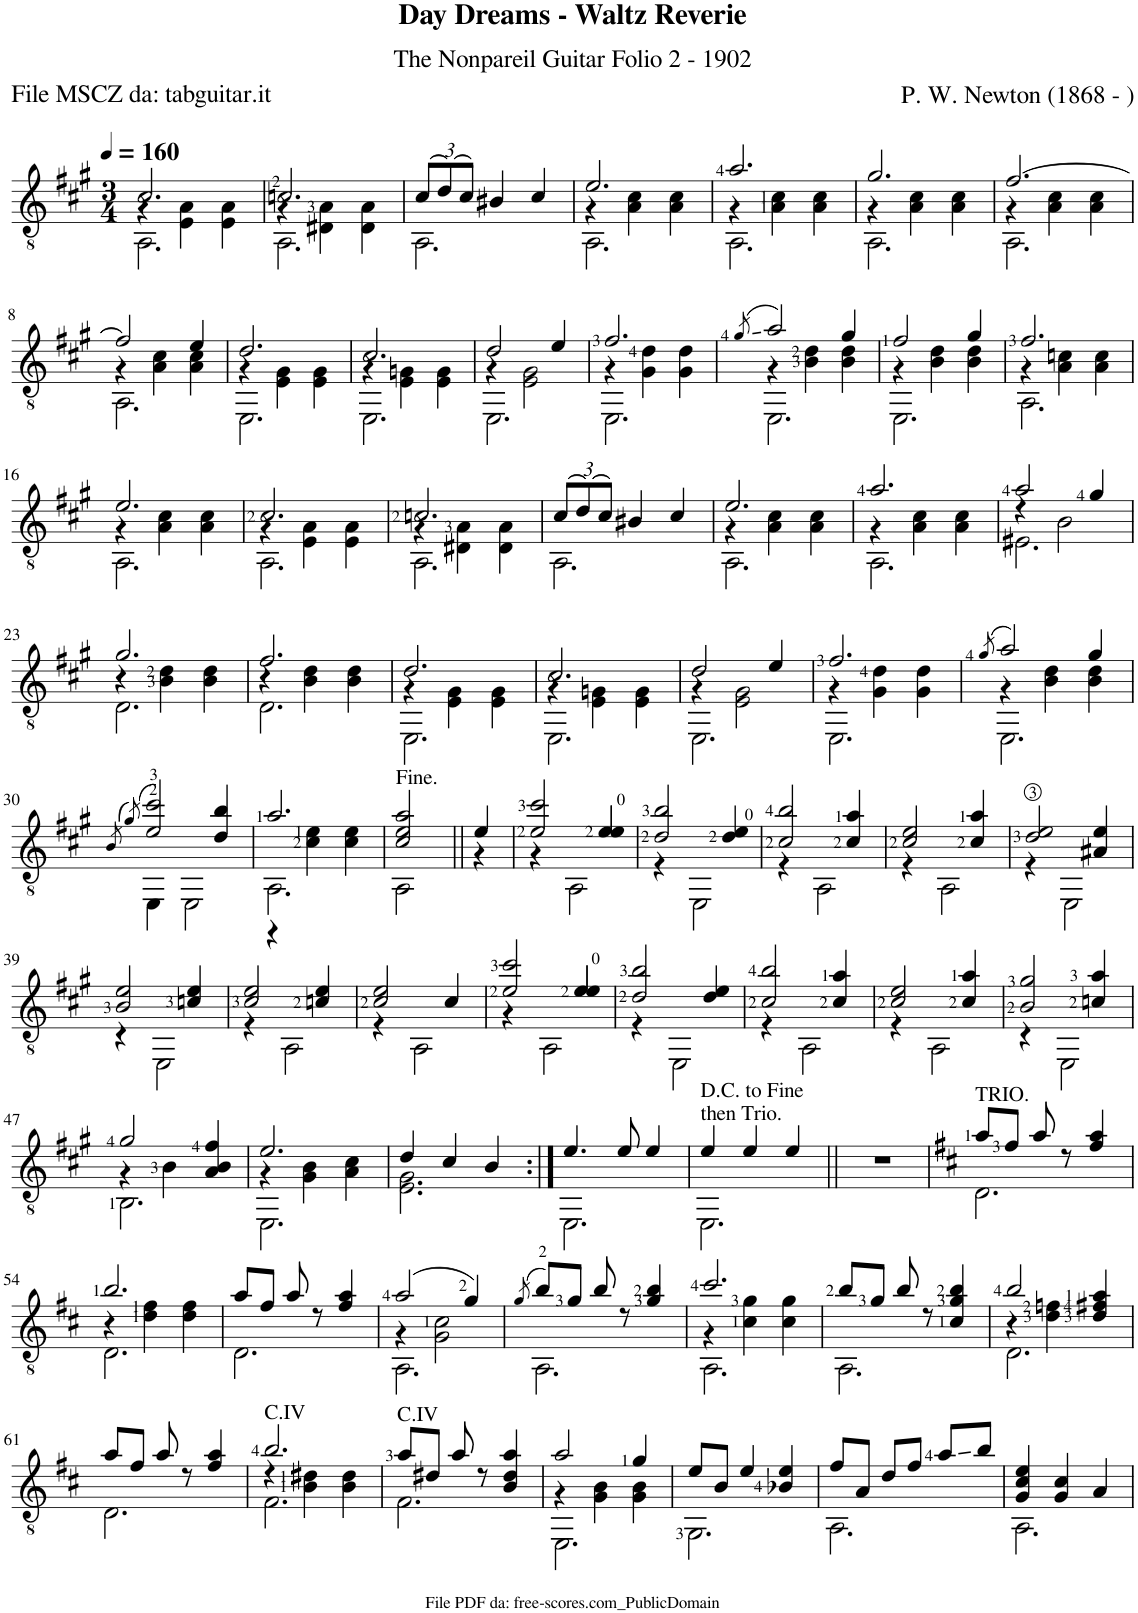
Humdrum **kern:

**kern
*part1
*staff1
*I"Guitar
*I'Guit.
*clefGv2
*k[f#c#g#]
*M3/4
*MM160
=1
*^
*	*^
2.c#/	4r	2.AA\
.	4E\ 4A\	.
.	4E\ 4A\	.
=2	=2	=2
2.cn/	4r	2.AA\
.	4D#X\ 4A\	.
.	4D#\ 4A\	.
*v	*v	*v
=3
*Xbrackettup
*^
(12c#/L	2.AA\
(12d/)	.
12c#/J)	.
4B#X/	.
4c#/	.
=4	=4
*	*^
2.e/	4r	2.AA\
.	4A\ 4c#\	.
.	4A\ 4c#\	.
=5	=5	=5
2.a/	4r	2.AA\
.	4A\ 4c#\	.
.	4A\ 4c#\	.
=6	=6	=6
2.g#/	4r	2.AA\
.	4A\ 4c#\	.
.	4A\ 4c#\	.
=7	=7	=7
[2.f#/	4r	2.AA\
.	4A\ 4c#\	.
.	4A\ 4c#\	.
!!LO:LB:g=z	!!	!!
=8	=8	=8
2f#/]	4r	2.AA\
.	4A\ 4c#\	.
4e/	4A\ 4c#\	.
=9	=9	=9
2.d/	4r	2.EE\
.	4E\ 4G#\	.
.	4E\ 4G#\	.
=10	=10	=10
2.c#/	4r	2.EE\
.	4E\ 4Gn\	.
.	4E\ 4G\	.
=11	=11	=11
2d/	4r	2.EE\
.	2E\ 2G#\	.
4e/	.	.
=12	=12	=12
2.f#/	4r	2.EE\
.	4G#\ 4d\	.
.	4G#\ 4d\	.
=13	=13	=13
(8qg#/	.	.
2a/)	4r	2.EE\
.	4B\ 4d\	.
4g#/	4B\ 4d\	.
=14	=14	=14
2f#/	4r	2.EE\
.	4B\ 4d\	.
4g#/	4B\ 4d\	.
=15	=15	=15
2.f#/	4r	2.AA\
.	4A\ 4cn\	.
.	4A\ 4c\	.
!!LO:LB:g=z	!!	!!
=16	=16	=16
2.e/	4r	2.AA\
.	4A\ 4c#\	.
.	4A\ 4c#\	.
=17	=17	=17
2.c#/	4r	2.AA\
.	4E\ 4A\	.
.	4E\ 4A\	.
=18	=18	=18
2.cn/	4r	2.AA\
.	4D#X\ 4A\	.
.	4D#\ 4A\	.
*	*v	*v
=19	=19
(12c#/L	2.AA\
(12d/)	.
12c#/J)	.
4B#X/	.
4c#/	.
=20	=20
*	*^
2.e/	4r	2.AA\
.	4A\ 4c#\	.
.	4A\ 4c#\	.
=21	=21	=21
2.a/	4r	2.AA\
.	4A\ 4c#\	.
.	4A\ 4c#\	.
=22	=22	=22
2a/	4r	2.E#X\
.	2B\	.
4g#/	.	.
!!LO:LB:g=z	!!	!!
=23	=23	=23
2.g#/	4r	2.D\
.	4B\ 4d\	.
.	4B\ 4d\	.
=24	=24	=24
2.f#/	4r	2.D\
.	4B\ 4d\	.
.	4B\ 4d\	.
=25	=25	=25
2.d/	4r	2.EE\
.	4E\ 4G#\	.
.	4E\ 4G#\	.
=26	=26	=26
2.c#/	4r	2.EE\
.	4E\ 4Gn\	.
.	4E\ 4G\	.
=27	=27	=27
2d/	4r	2.EE\
.	2E\ 2G#\	.
4e/	.	.
=28	=28	=28
2.f#/	4r	2.EE\
.	4G#\ 4d\	.
.	4G#\ 4d\	.
=29	=29	=29
(8qg#/	.	.
2a/)	4r	2.EE\
.	4B\ 4d\	.
4g#/	4B\ 4d\	.
*v	*v	*v
!!LO:LB:g=z
=30
(8qB/
(8qg#/)
*^
2e/ 2cc#/)	4EE\
.	2EE\
4d/ 4b/	.
=31	=31
*	*^
2.a/	2.AA\	4r
.	.	4c#\ 4e\
.	.	4c#\ 4e\
*	*v	*v
=32	=32
2c#/ 2e/ 2a/	2AA\
=33||	=33||
4e/	4r
=34	=34
*	*^
2e/ 2cc#/	4r	2ryy
.	2AA\	.
4e/	.	4e/
*	*v	*v
=35	=35
2d/ 2b/	4r
.	2EE\
4d/ 4e/	.
=36	=36
2c#/ 2b/	4r
.	2AA\
4c#/ 4a/	.
=37	=37
2c#/ 2e/	4r
.	2AA\
4c#/ 4a/	.
=38	=38
2d/ 2e/	4r
.	2EE\
4A#X/ 4e/	.
!!LO:LB:g=z	!!
=39	=39
2B/ 2e/	4r
.	2EE\
4cn/ 4e/	.
=40	=40
2c#/ 2e/	4r
.	2AA\
4cn/ 4e/	.
=41	=41
2c#/ 2e/	4r
.	2AA\
4c#/	.
=42	=42
*	*^
2e/ 2cc#/	4r	2ryy
.	2AA\	.
4e/	.	4e/
*	*v	*v
=43	=43
2d/ 2b/	4r
.	2EE\
4d/ 4e/	.
=44	=44
2c#/ 2b/	4r
.	2AA\
4c#/ 4a/	.
=45	=45
2c#/ 2e/	4r
.	2AA\
4c#/ 4a/	.
=46	=46
2B/ 2g#/	4r
.	2EE\
4cn/ 4a/	.
!!LO:LB:g=z	!!
=47	=47
*	*^
2g#/	4r	2.BB\
.	4B\	.
4A/ 4B/ 4f#/	4ryy	.
=48	=48	=48
2.e/	4r	2.EE\
.	4G#\ 4B\	.
.	4A\ 4c#\	.
*	*v	*v
=49	=49
4d/	2.E\ 2.G#\
4c#/	.
4B/	.
=50:|!	=50:|!
4.e/	2.EE\
8e/	.
4e/	.
=51	=51
!LO:TX:a:t=D.C. to Fine	!
!LO:TX:a:t=then Trio.	!
4e/	2.EE\
4e/	.
4e/	.
*v	*v
=52||
2.r
=53
*k[f#c#]
*^
!LO:TX:a:t=TRIO.	!
8a/L	2.D\
8f#/J	.
8a/	.
8r	.
4f#/ 4a/	.
!!LO:LB:g=z	!!
=54	=54
*	*^
2.b/	4r	2.D\
.	4d\ 4f#\	.
.	4d\ 4f#\	.
*	*v	*v
=55	=55
8a/L	2.D\
8f#/J	.
8a/	.
8r	.
4f#/ 4a/	.
=56	=56
*	*^
(2a/	4r	2.AA\
.	2G\ 2c#\	.
4g/)	.	.
*v	*v	*v
=57
(8qg/
*^
8b/L)	2.AA\
8g/J	.
8b/	.
8r	.
4g/ 4b/	.
=58	=58
*	*^
2.cc#/	4r	2.AA\
.	4c#\ 4g\	.
.	4c#\ 4g\	.
*	*v	*v
=59	=59
8b/L	2.AA\
8g/J	.
8b/	.
8r	.
4c#/ 4g/ 4b/	.
=60	=60
*	*^
2b/	4r	2.D\
.	4d\ 4fn\	.
4d/ 4f#X/ 4a/	4ryy	.
*	*v	*v
!!LO:LB:g=z
=61	=61
8a/L	2.D\
8f#/J	.
8a/	.
8r	.
4f#/ 4a/	.
=62	=62
*	*^
!LO:TX:a:t=C.IV	!	!
2.b/	4r	2.F#\
.	4B\ 4d#X\	.
.	4B\ 4d#\	.
*	*v	*v
=63	=63
!LO:TX:a:t=C.IV	!
8a/L	2.F#\
8d#X/J	.
8a/	.
8r	.
4B/ 4d#/ 4a/	.
=64	=64
*	*^
2a/	4r	2.EE\
.	4G\ 4B\	.
4g/	4G\ 4B\	.
*	*v	*v
=65	=65
8e/L	2.GG\
8B/J	.
4e/	.
4B-X/ 4e/	.
=66	=66
8f#/L	2.AA\
8A/J	.
8d/L	.
8f#/J	.
8a/L	.
8b/J	.
=67	=67
4G/ 4c#/ 4e/	2.AA\
4G/ 4c#/	.
4A/	.
*v	*v
=
*-
